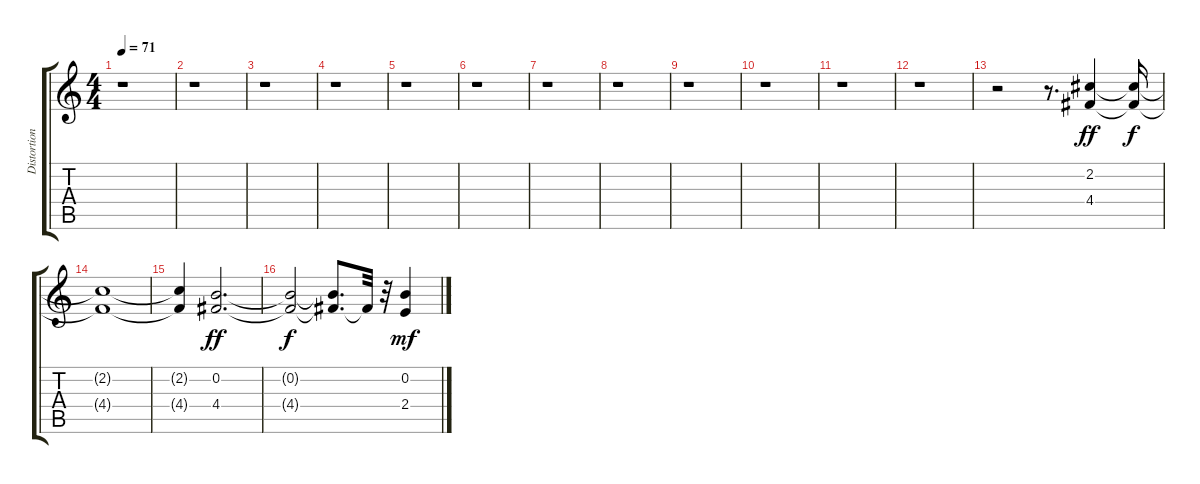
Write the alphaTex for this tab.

\track ("Distortion Guitar" "Distortion") {instrument distortionguitar}
\staff {score tabs}
\tuning (E4 B3 G3 D3 A2 E2) {hide}
\ts (4 4)
\tempo 71
\clef g2
\ks c
r.1{dy ff} |
r.1 |
r.1 |
r.1 |
r.1 |
r.1 |
r.1 |
r.1 |
r.1 |
r.1 |
r.1 |
r.1 |
r.2 r.8{d} (2.2 4.4).4 (2.2{t} 4.4{t}).16{dy f} |
(2.2{t} 4.4{t}).1 |
(2.2{t} 4.4{t}).4 (0.2 4.4).2{d dy ff} |
(0.2{t} 4.4{t}).2{dy f} (0.2{t} 4.4{t}).8{d} 4.4{t}.32 r.32 (0.2 2.4).4{dy mf}
